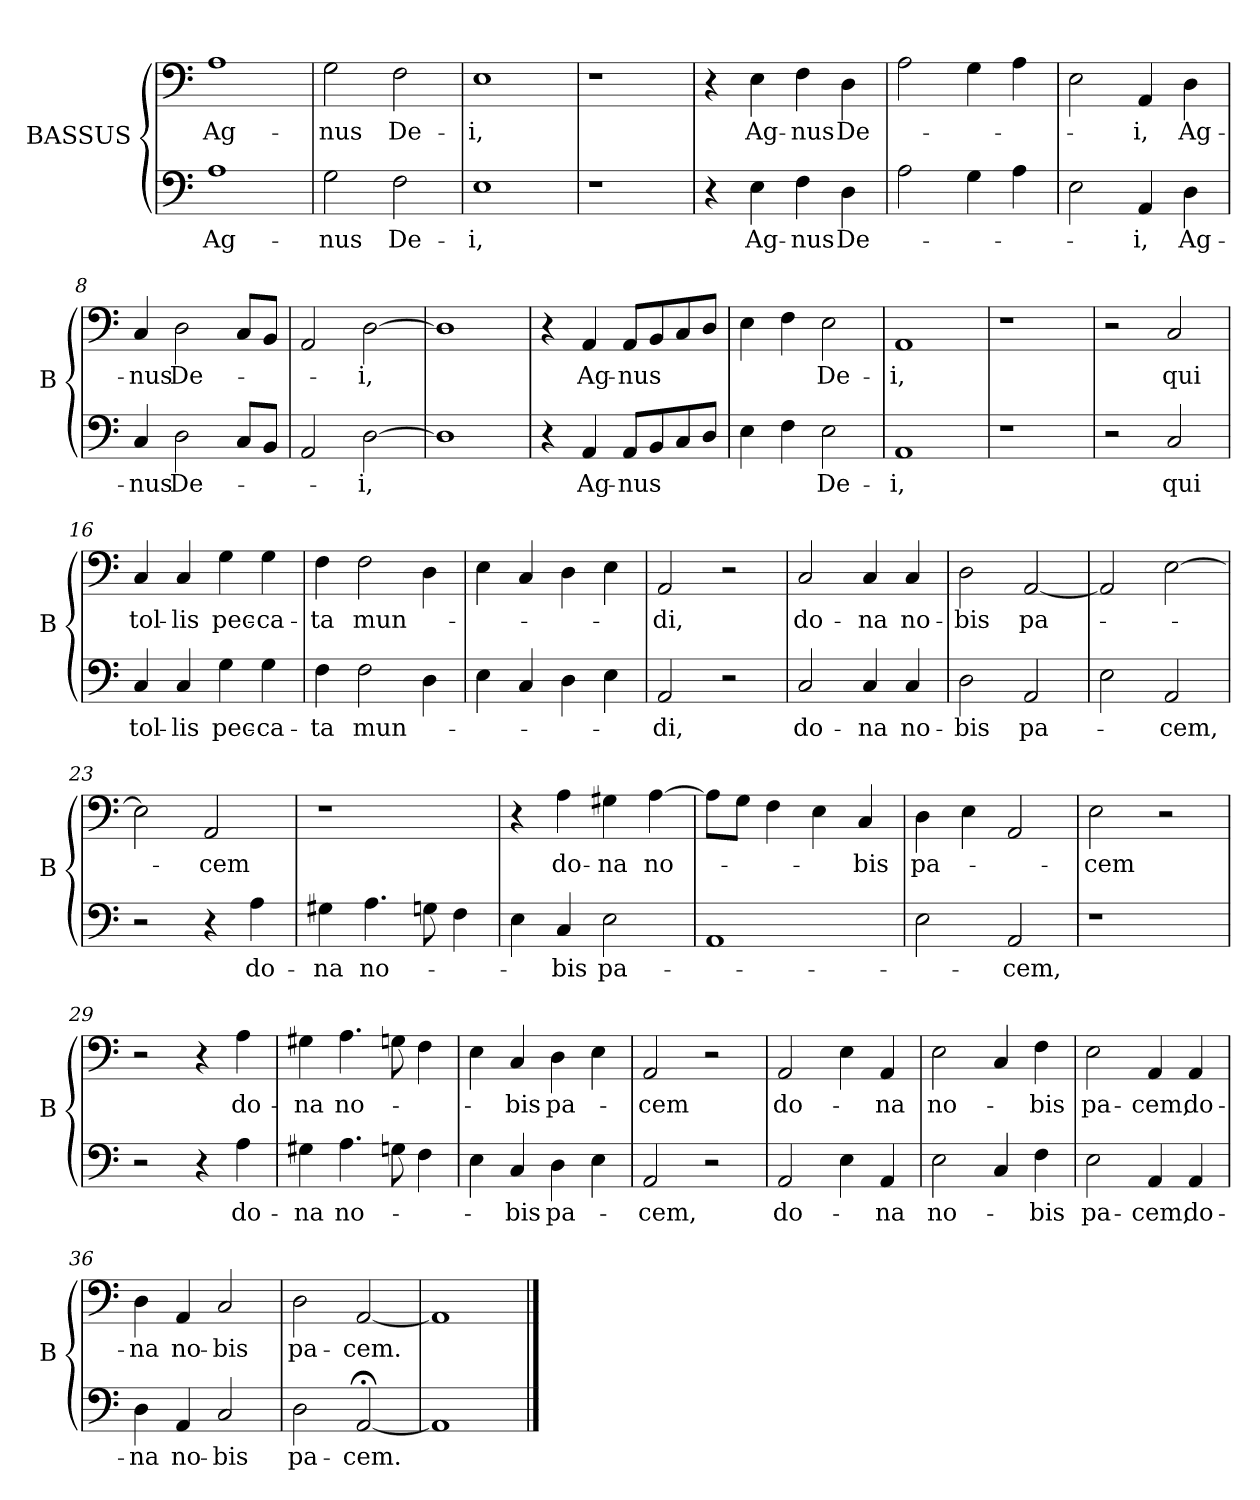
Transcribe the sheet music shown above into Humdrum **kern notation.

**kern	**text	**kern	**text
*part2	*part2	*part1	*part1
*staff2	*staff2	*staff1	*staff1
*I"BASSUS	*	*I"BASSUS	*
*I'B	*	*I'B	*
*clefF4	*	*clefF4	*
*k[]	*	*k[]	*
=1	=1	=1	=1
1A	Ag-	1A	Ag-
=2	=2	=2	=2
2G	-nus	2G	-nus
2F	De-	2F	De-
=3	=3	=3	=3
1E	-i,	1E	-i,
=4	=4	=4	=4
1r	.	1r	.
=5	=5	=5	=5
4r	.	4r	.
4E	Ag-	4E	Ag-
4F	-nus	4F	-nus
4D	De-	4D	De-
=6	=6	=6	=6
2A	.	2A	.
4G	.	4G	.
4A	.	4A	.
=7	=7	=7	=7
2E	.	2E	.
4AA	-i,	4AA	-i,
4D	Ag-	4D	Ag-
=8	=8	=8	=8
4C	-nus	4C	-nus
2D	De-	2D	De-
8CL	.	8CL	.
8BBJ	.	8BBJ	.
=9	=9	=9	=9
2AA	.	2AA	.
[2D	-i,	[2D	-i,
=10	=10	=10	=10
1D]	.	1D]	.
=11	=11	=11	=11
4r	.	4r	.
4AA	Ag-	4AA	Ag-
8AAL	-nus	8AAL	-nus
8BB	.	8BB	.
8C	.	8C	.
8DJ	.	8DJ	.
=12	=12	=12	=12
4E	.	4E	.
4F	.	4F	.
2E	De-	2E	De-
=13	=13	=13	=13
1AA	-i,	1AA	-i,
=14	=14	=14	=14
1r	.	1r	.
=15	=15	=15	=15
2r	.	2r	.
2C	qui	2C	qui
=16	=16	=16	=16
4C	tol-	4C	tol-
4C	-lis	4C	-lis
4G	pec-	4G	pec-
4G	-ca-	4G	-ca-
=17	=17	=17	=17
4F	-ta	4F	-ta
2F	mun-	2F	mun-
4D	.	4D	.
=18	=18	=18	=18
4E	.	4E	.
4C	.	4C	.
4D	.	4D	.
4E	.	4E	.
=19	=19	=19	=19
2AA	-di,	2AA	-di,
2r	.	2r	.
=20	=20	=20	=20
2C	do-	2C	do-
4C	-na	4C	-na
4C	no-	4C	no-
=21	=21	=21	=21
2D	-bis	2D	-bis
2AAi	pa-	[2AAi	pa-
=22	=22	=22	=22
2Ei	.	2AAi]	.
2AAi	-cem,	[2Ei	.
=23	=23	=23	=23
2r	.	2Ei]	.
4r	.	2AAi	cem
4Ai	do-	.	.
=24	=24	=24	=24
4G#Xi	-na	1r	.
4.Ai	no-	.	.
8Gni	.	.	.
4Fi	.	.	.
=25	=25	=25	=25
4Ei	.	4r	.
4Ci	-bis	4Ai	do-
2Ei	pa-	4G#Xi	-na
.	.	[4Ai	no-
=26	=26	=26	=26
1AAi	.	8AiL]	.
.	.	8GiJ	.
.	.	4Fi	.
.	.	4Ei	.
.	.	4Ci	-bis
=27	=27	=27	=27
2Ei	.	4Di	pa-
.	.	4Ei	.
2AAi	-cem,	2AAi	.
=28	=28	=28	=28
1r	.	2Ei	-cem
.	.	2r	.
=29	=29	=29	=29
2r	.	2r	.
4r	.	4r	.
4A	do-	4A	do-
=30	=30	=30	=30
4G#X	-na	4G#X	-na
4.A	no-	4.A	no-
8Gn	.	8Gn	.
4F	.	4F	.
=31	=31	=31	=31
4E	.	4E	.
4C	-bis	4C	-bis
4D	pa-	4D	pa-
4E	.	4E	.
=32	=32	=32	=32
2AA	-cem,	2AA	-cem
2r	.	2r	.
=33	=33	=33	=33
2AA	do-	2AA	do-
4E	.	4E	.
4AA	-na	4AA	-na
=34	=34	=34	=34
2E	no-	2E	no-
4C	.	4C	.
4F	-bis	4F	-bis
=35	=35	=35	=35
2E	pa-	2E	pa-
4AA	-cem,	4AA	-cem,
4AA	do-	4AA	do-
=36	=36	=36	=36
4D	-na	4D	-na
4AA	no-	4AA	no-
2C	-bis	2C	-bis
=37	=37	=37	=37
2D	pa-	2D	pa-
[2AA;<	-cem.	[2AA	-cem.
=38	=38	=38	=38
1AA]	.	1AA]	.
==	==	==	==
*-	*-	*-	*-
